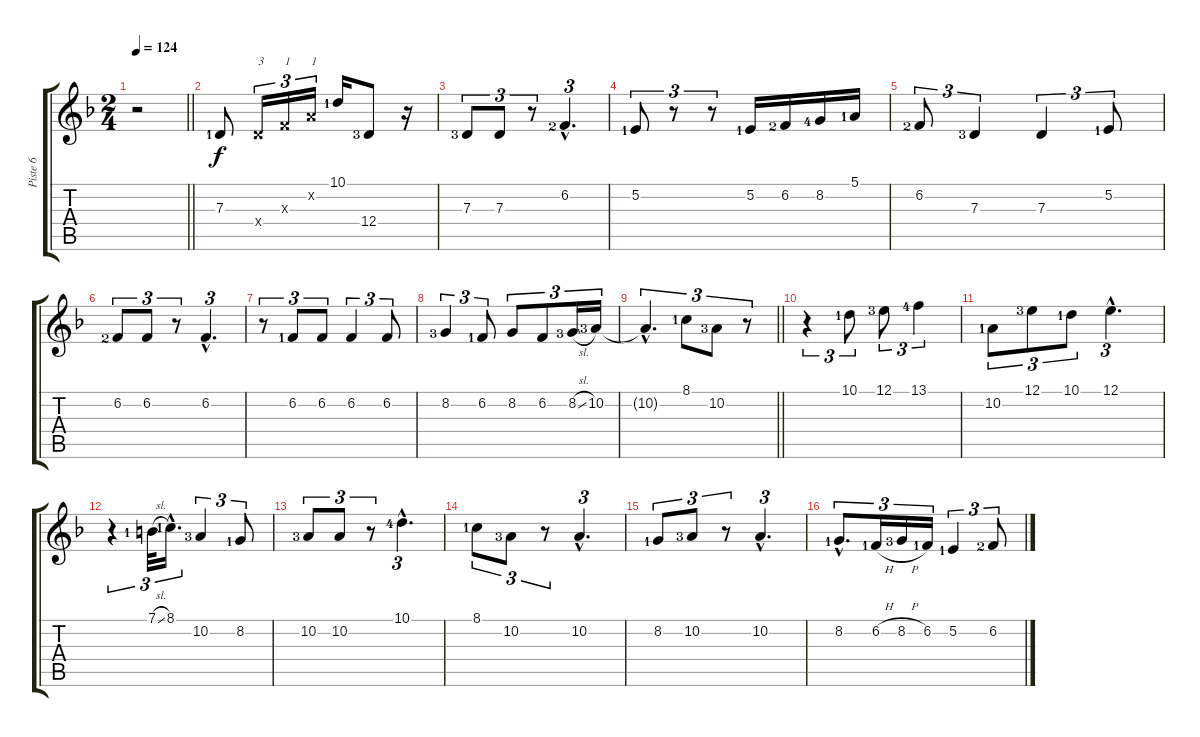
\track ("Piste 6" "Piste 6") {instrument shakuhachi}
\staff {score tabs}
\tuning (E4 B3 G3 D3 A2 E2) {hide}
\ts (2 4)
\tempo 124
\clef g2
\barLineRight lightlight
\ks dminor
r.2{dy f} |
7.3{lf 2}.8{volume 12 balance 4 instrument shakuhachi} 12.4{x}.16{tu (3 2) txt "3"} 10.3{x}.16{tu (3 2) txt "1"} 10.2{x}.16{tu (3 2) txt "1"} 10.1{lf 2}.16 12.4{lf 4}.8 r.16 |
7.3{lf 4}.8{tu (3 2)} 7.3.8{tu (3 2)} r.8{tu (3 2)} 6.2{hac lf 3}.4{d tu (3 2)} |
5.2{lf 2}.8{tu (3 2)} r.8{tu (3 2)} r.8{tu (3 2)} 5.2{lf 2}.16 6.2{lf 3}.16 8.2{lf 5}.16 5.1{lf 2}.16 |
6.2{lf 3}.8{tu (3 2)} 7.3{lf 4}.4{tu (3 2)} 7.3.4{tu (3 2)} 5.2{lf 2}.8{tu (3 2)} |
6.2{lf 3}.8{tu (3 2)} 6.2.8{tu (3 2)} r.8{tu (3 2)} 6.2{hac}.4{d tu (3 2)} |
r.8{tu (3 2)} 6.2{lf 2}.8{tu (3 2)} 6.2.8{tu (3 2)} 6.2.4{tu (3 2)} 6.2.8{tu (3 2)} |
8.2{lf 4}.4{tu (3 2)} 6.2{lf 2}.8{tu (3 2)} 8.2.8{tu (3 2)} 6.2.8{tu (3 2)} 8.2{sl lf 4}.16{tu (3 2)} 10.2{lf 4}.16{tu (3 2)} |
\barLineRight lightlight
10.2{hac t}.4{d tu (3 2)} 8.1{lf 2}.8{tu (3 2)} 10.2{lf 4}.8{tu (3 2)} r.8{tu (3 2)} |
r.4{tu (3 2)} 10.1{lf 2}.8{tu (3 2)} 12.1{lf 4}.8{tu (3 2)} 13.1{lf 5}.4{tu (3 2)} |
10.2{lf 2}.8{tu (3 2)} 12.1{lf 4}.8{tu (3 2)} 10.1{lf 2}.8{tu (3 2)} 12.1{hac}.4{d tu (3 2)} |
r.4{tu (3 2)} 7.1{sl lf 2}.32{tu (3 2)} 8.1{hac lf 2}.16{d tu (3 2)} 10.2{lf 4}.4{tu (3 2)} 8.2{lf 2}.8{tu (3 2)} |
10.2{lf 4}.8{tu (3 2)} 10.2.8{tu (3 2)} r.8{tu (3 2)} 10.1{hac lf 5}.4{d tu (3 2)} |
8.1{lf 2}.8{tu (3 2)} 10.2{lf 4}.8{tu (3 2)} r.8{tu (3 2)} 10.2{hac}.4{d tu (3 2)} |
8.2{lf 2}.8{tu (3 2)} 10.2{lf 4}.8{tu (3 2)} r.8{tu (3 2)} 10.2{hac}.4{d tu (3 2)} |
8.2{hac lf 2}.8{d tu (3 2)} 6.2{h lf 2}.16{tu (3 2)} 8.2{h lf 4}.16{tu (3 2)} 6.2{lf 2}.16{tu (3 2)} 5.2{lf 2}.4{tu (3 2)} 6.2{lf 3}.8{tu (3 2)}
